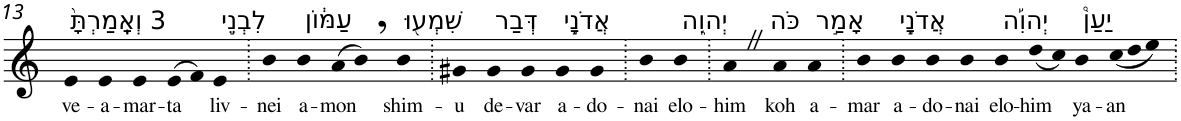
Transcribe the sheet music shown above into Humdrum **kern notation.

**kern	**text
*part1	*part1
*staff1	*staff1
*I"Piano	*
*I'Pno	*
!!LO:PB:g=z
*clefG2	*
*k[]	*
=13	=13
!LO:TX:a:t=3 וְאָֽמַרְתָּ֙	!
!	!LO:LY:b
4e	ve-
!	!LO:LY:b
4e	-a-
!	!LO:LY:b
4e	-mar-
!	!LO:LY:b
(>8e	-ta
8f)	.
!LO:TX:a:t=לִבְנֵ֣י	!
!	!LO:LY:b
4e	liv-
=14.	=14.
!	!LO:LY:b
4b	-nei
!LO:TX:a:t=עַמּ֔וֹן	!
!	!LO:LY:b
4b	a-
!	!LO:LY:b
(>8a	-mon
8b,)	.
!LO:TX:a:t=שִׁמְע֖וּ	!
!	!LO:LY:b
4b	shim-
=15.	=15.
!	!LO:LY:b
4g#X	-u
!LO:TX:a:t=דְּבַר	!
!	!LO:LY:b
4g#	de-
!	!LO:LY:b
4g#	-var
!LO:TX:a:t=אֲדֹנָ֣י	!
!	!LO:LY:b
4g#	a-
!	!LO:LY:b
4g#	-do-
=16.	=16.
!	!LO:LY:b
4b	-nai
!LO:TX:a:t=יְהוִ֑ה	!
!	!LO:LY:b
4b	elo-
=17.	=17.
!	!LO:LY:b
4aZ	-him
!LO:TX:a:t=כֹּה	!
!	!LO:LY:b
4a	koh
!LO:TX:a:t=אָמַ֣ר	!
!	!LO:LY:b
4a	a-
=18.	=18.
!	!LO:LY:b
4b	-mar
!LO:TX:a:t=אֲדֹנָ֣י	!
!	!LO:LY:b
4b	a-
!	!LO:LY:b
4b	-do-
!	!LO:LY:b
4b	-nai
!LO:TX:a:t=יְהוִ֡ה	!
!	!LO:LY:b
4b	elo-
!	!LO:LY:b
(<8dd	-him
8cc)	.
!LO:TX:a:t=יַעַן֩	!
!	!LO:LY:b
4b	ya-
*Xtuplet	*
!	!LO:LY:b
(<12cc	-an
12dd	.
12ee)	.
=.	=.
*-	*-
